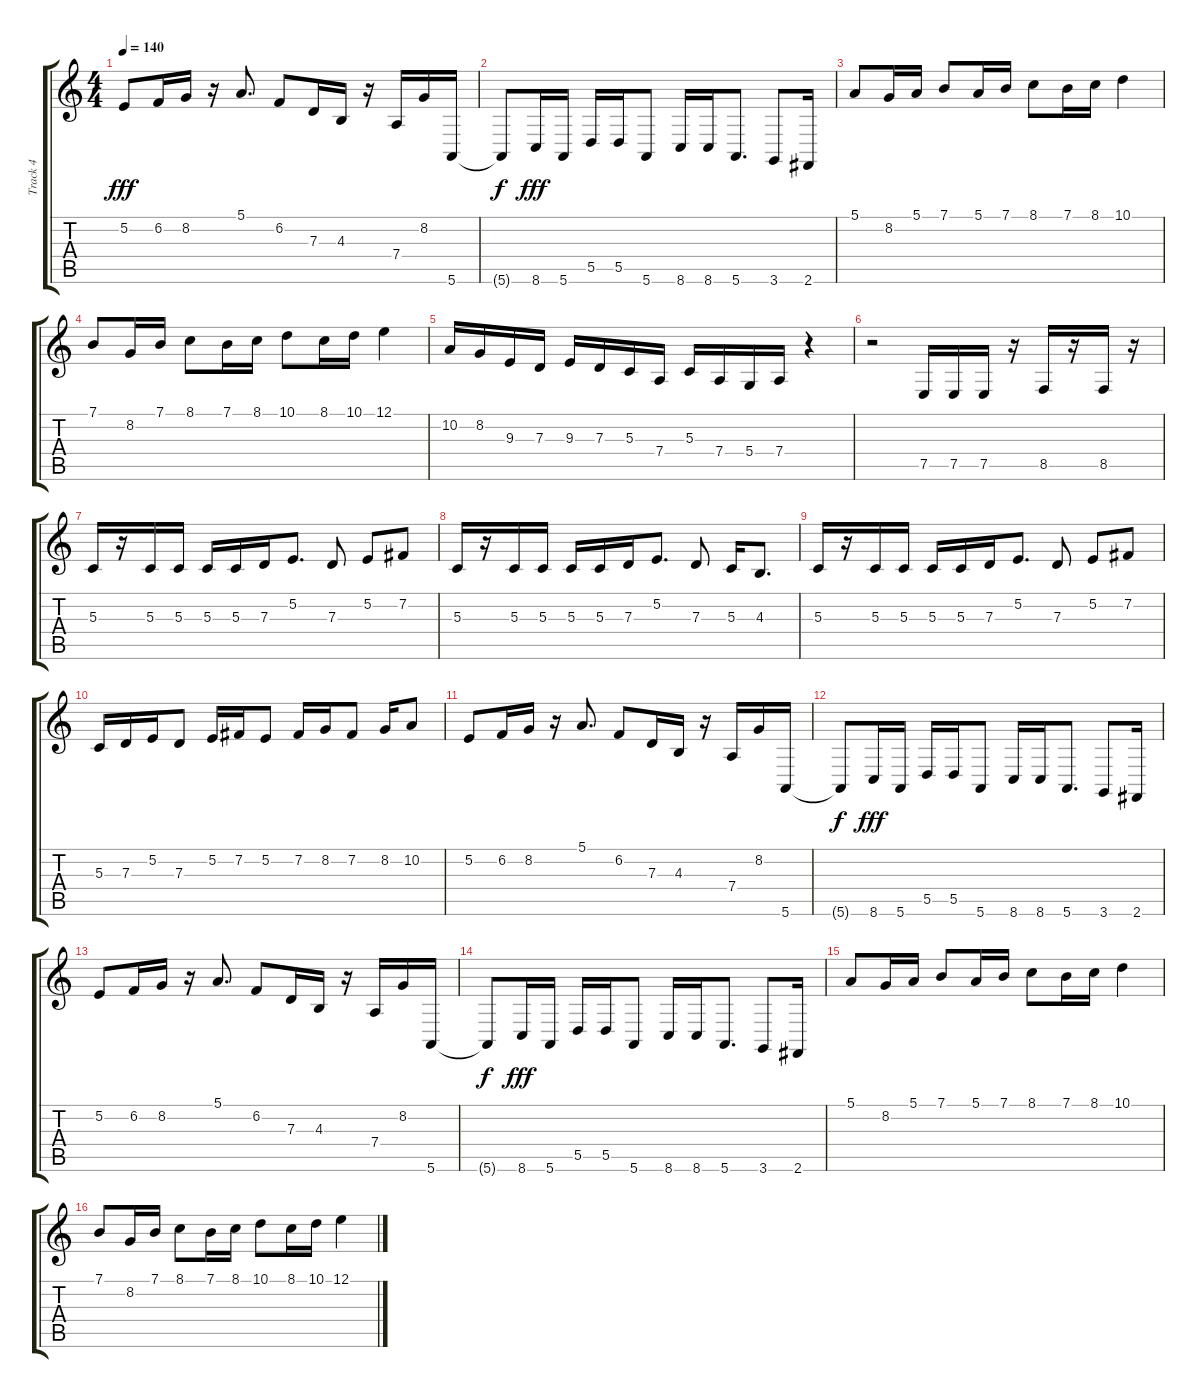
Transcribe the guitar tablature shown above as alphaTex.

\track ("Track 4" "Track 4") {instrument stringensemble1}
\staff {score tabs}
\tuning (E4 B3 G3 D3 A2 E2) {hide}
\ts (4 4)
\tempo 140
\clef g2
\ks c
5.2.8{dy fff} 6.2.16 8.2.16 r.16 5.1.8{d} 6.2.8 7.3.16 4.3.16 r.16 7.4.16 8.2.16 5.6.16 |
5.6{t}.8{dy f} 8.6.16{dy fff} 5.6.16 5.5.16 5.5.16 5.6.8 8.6.16 8.6.16 5.6.8{d} 3.6.8 2.6.16 |
5.1.8 8.2.16 5.1.16 7.1.8 5.1.16 7.1.16 8.1.8 7.1.16 8.1.16 10.1.4 |
7.1.8 8.2.16 7.1.16 8.1.8 7.1.16 8.1.16 10.1.8 8.1.16 10.1.16 12.1.4 |
10.2.16 8.2.16 9.3.16 7.3.16 9.3.16 7.3.16 5.3.16 7.4.16 5.3.16 7.4.16 5.4.16 7.4.16 r.4 |
r.2 7.5.16 7.5.16 7.5.16 r.16 8.5.16 r.16 8.5.16 r.16 |
5.3.16 r.16 5.3.16 5.3.16 5.3.16 5.3.16 7.3.16 5.2.8{d} 7.3.8 5.2.8 7.2.8 |
5.3.16 r.16 5.3.16 5.3.16 5.3.16 5.3.16 7.3.16 5.2.8{d} 7.3.8 5.3.16 4.3.8{d} |
5.3.16 r.16 5.3.16 5.3.16 5.3.16 5.3.16 7.3.16 5.2.8{d} 7.3.8 5.2.8 7.2.8 |
5.3.16 7.3.16 5.2.16 7.3.8 5.2.16 7.2.16 5.2.8 7.2.16 8.2.16 7.2.8 8.2.16 10.2.8 |
5.2.8 6.2.16 8.2.16 r.16 5.1.8{d} 6.2.8 7.3.16 4.3.16 r.16 7.4.16 8.2.16 5.6.16 |
5.6{t}.8{dy f} 8.6.16{dy fff} 5.6.16 5.5.16 5.5.16 5.6.8 8.6.16 8.6.16 5.6.8{d} 3.6.8 2.6.16 |
5.2.8 6.2.16 8.2.16 r.16 5.1.8{d} 6.2.8 7.3.16 4.3.16 r.16 7.4.16 8.2.16 5.6.16 |
5.6{t}.8{dy f} 8.6.16{dy fff} 5.6.16 5.5.16 5.5.16 5.6.8 8.6.16 8.6.16 5.6.8{d} 3.6.8 2.6.16 |
5.1.8 8.2.16 5.1.16 7.1.8 5.1.16 7.1.16 8.1.8 7.1.16 8.1.16 10.1.4 |
7.1.8 8.2.16 7.1.16 8.1.8 7.1.16 8.1.16 10.1.8 8.1.16 10.1.16 12.1.4
